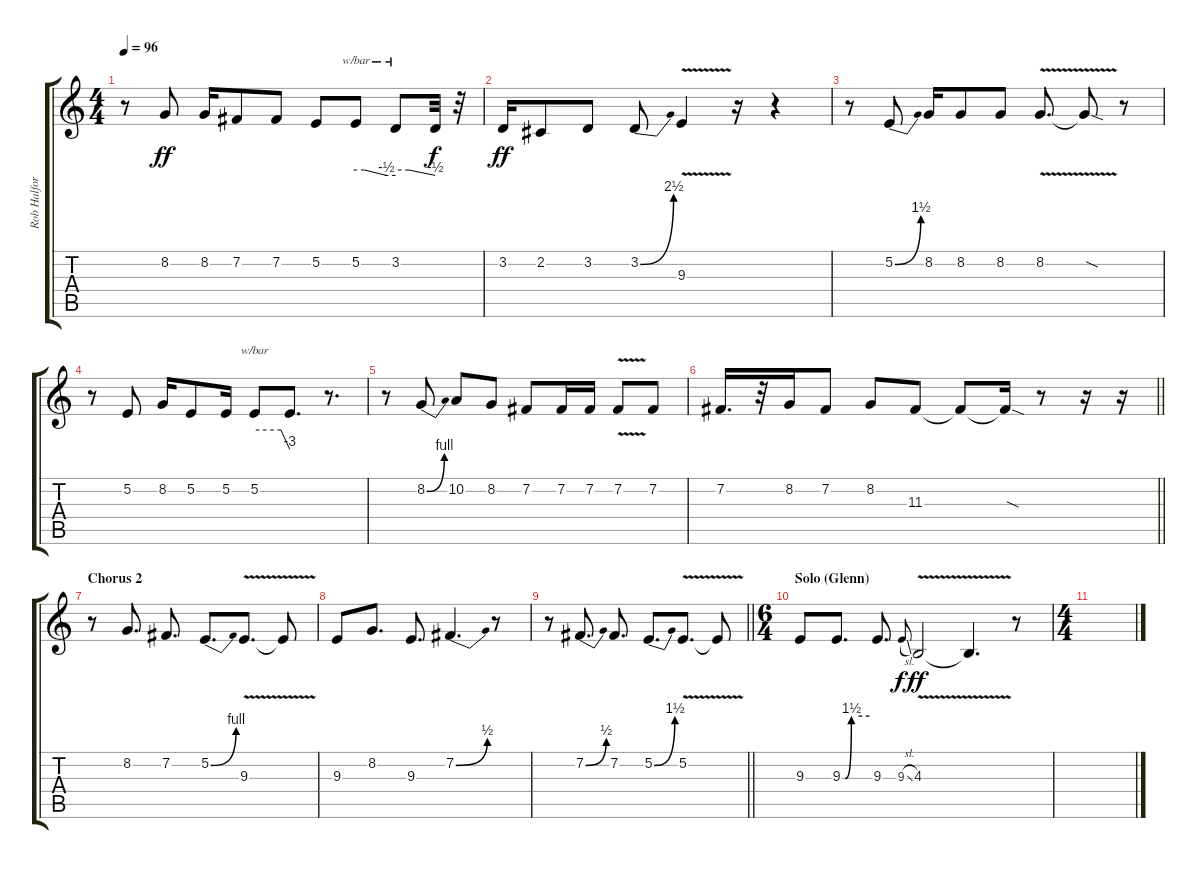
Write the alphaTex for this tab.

\track ("Rob Halford" "Rob Halfor") {instrument violin}
\staff {score tabs}
\tuning (E4 B3 G3 D3 A2 E2) {hide}
\ts (4 4)
\tempo 96
\clef g2
\ks c
r.8{dy ff} 8.2.8 8.2.16 7.2.8 7.2.8 5.2.8 5.2.8{tbe (custom default 0 0 13 0 46 -2 60 -2)} 3.2.8{tbe (custom default 0 0 20 0 60 -2)} 3.2{t}.32{dy f} r.32 |
3.2.16{dy ff} 2.2.8 3.2.8 3.2{be (bend 0 0 60 10)}.8 9.3{v}.4 r.16 r.4 |
r.8 5.2{be (bend 0 0 60 6)}.8 8.2.16 8.2.8 8.2.8 8.2{v}.8{d} 8.2{sod t}.8 r.8 |
r.8 5.2.8 8.2.16 5.2.8 5.2.16 5.2.8{tbe (custom default 0 0 45 0 60 -12)} 5.2{t}.8{d} r.8{d} |
r.8 8.2{be (bend 0 0 60 4)}.8 10.2.8 8.2.8 7.2.8 7.2.16 7.2.16 7.2{v}.8 7.2.8 |
\barLineRight lightlight
7.2.16{d} r.32 8.2.16 7.2.8 8.2.8 11.3.8 11.3{t}.8 11.3{sod t}.16 r.8 r.16 r.16 |
\section ("" "Chorus 2")
r.8 8.2.8{d} 7.2.8{d} 5.2{be (bend 0 0 60 4)}.8{d} 9.3{v}.8{d} 9.3{t}.8 |
9.3.8 8.2.8{d} 9.3.8{d} 7.2{be (bend 0 0 60 2)}.4{d} r.8 |
\barLineRight lightlight
r.8 7.2{be (bend 0 0 60 2)}.8{d} 7.2.8{d} 5.2{be (bend 0 0 60 6)}.8{d} 5.2{v}.8{d} 5.2{t}.8 |
\ts (6 4)
\section ("" "Solo (Glenn)")
9.3.8 9.3{be (custom 0 0 6 0 20 6 60 6)}.8{d} 9.3.8{d} 9.3{sl}.8{gr onbeat dy f} 4.3{v}.2{dy ff} 4.3{t}.4{d} r.8 |
\ts (4 4)
